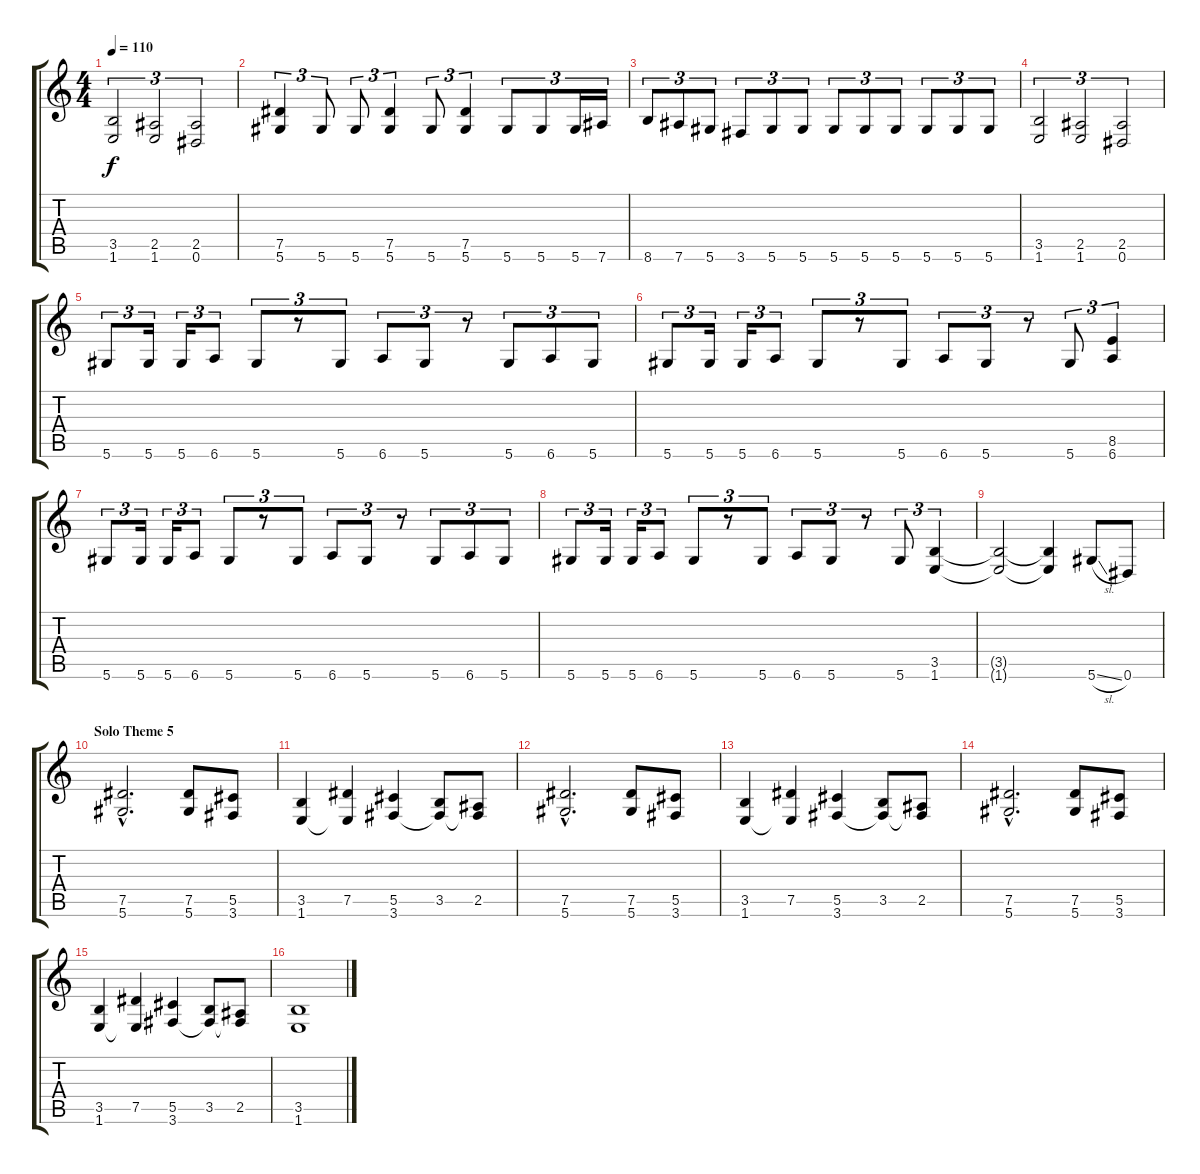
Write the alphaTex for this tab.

\track "" {instrument distortionguitar}
\staff {score tabs}
\tuning (Eb4 Bb3 Gb3 Db3 Ab2 Eb2) {hide}
\ts (4 4)
\tempo 110
\clef g2
\ks c
(3.5 1.6).2{tu (3 2) dy f} (2.5 1.6).2{tu (3 2)} (2.5 0.6).2{tu (3 2)} |
(7.5 5.6).4{tu (3 2)} 5.6.8{tu (3 2)} 5.6.8{tu (3 2)} (7.5 5.6).4{tu (3 2)} 5.6.8{tu (3 2)} (7.5 5.6).4{tu (3 2)} 5.6.8{tu (3 2)} 5.6.8{tu (3 2)} 5.6.16{tu (3 2)} 7.6.16{tu (3 2)} |
8.6.8{tu (3 2)} 7.6.8{tu (3 2)} 5.6.8{tu (3 2)} 3.6.8{tu (3 2)} 5.6.8{tu (3 2)} 5.6.8{tu (3 2)} 5.6.8{tu (3 2)} 5.6.8{tu (3 2)} 5.6.8{tu (3 2)} 5.6.8{tu (3 2)} 5.6.8{tu (3 2)} 5.6.8{tu (3 2)} |
(3.5 1.6).2{tu (3 2)} (2.5 1.6).2{tu (3 2)} (2.5 0.6).2{tu (3 2)} |
5.6.8{tu (3 2)} 5.6.16{tu (3 2)} 5.6.16{tu (3 2)} 6.6.8{tu (3 2)} 5.6.8{tu (3 2)} r.8{tu (3 2)} 5.6.8{tu (3 2)} 6.6.8{tu (3 2)} 5.6.8{tu (3 2)} r.8{tu (3 2)} 5.6.8{tu (3 2)} 6.6.8{tu (3 2)} 5.6.8{tu (3 2)} |
5.6.8{tu (3 2)} 5.6.16{tu (3 2)} 5.6.16{tu (3 2)} 6.6.8{tu (3 2)} 5.6.8{tu (3 2)} r.8{tu (3 2)} 5.6.8{tu (3 2)} 6.6.8{tu (3 2)} 5.6.8{tu (3 2)} r.8{tu (3 2)} 5.6.8{tu (3 2)} (8.5 6.6).4{tu (3 2)} |
5.6.8{tu (3 2)} 5.6.16{tu (3 2)} 5.6.16{tu (3 2)} 6.6.8{tu (3 2)} 5.6.8{tu (3 2)} r.8{tu (3 2)} 5.6.8{tu (3 2)} 6.6.8{tu (3 2)} 5.6.8{tu (3 2)} r.8{tu (3 2)} 5.6.8{tu (3 2)} 6.6.8{tu (3 2)} 5.6.8{tu (3 2)} |
5.6.8{tu (3 2)} 5.6.16{tu (3 2)} 5.6.16{tu (3 2)} 6.6.8{tu (3 2)} 5.6.8{tu (3 2)} r.8{tu (3 2)} 5.6.8{tu (3 2)} 6.6.8{tu (3 2)} 5.6.8{tu (3 2)} r.8{tu (3 2)} 5.6.8{tu (3 2)} (3.5 1.6).4{tu (3 2)} |
(3.5{t} 1.6{t}).2 (3.5{t} 1.6{t}).4 5.6{sl}.8 0.6.8 |
\section ("" "Solo Theme 5")
(7.5{hac} 5.6{hac}).2{d} (7.5 5.6).8 (5.5 3.6).8 |
(3.5 1.6).4 (7.5 1.6{t}).4 (5.5 3.6).4 (3.5 3.6{t}).8 (2.5 3.6{t}).8 |
(7.5{hac} 5.6{hac}).2{d} (7.5 5.6).8 (5.5 3.6).8 |
(3.5 1.6).4 (7.5 1.6{t}).4 (5.5 3.6).4 (3.5 3.6{t}).8 (2.5 3.6{t}).8 |
(7.5{hac} 5.6{hac}).2{d} (7.5 5.6).8 (5.5 3.6).8 |
(3.5 1.6).4 (7.5 1.6{t}).4 (5.5 3.6).4 (3.5 3.6{t}).8 (2.5 3.6{t}).8 |
(3.5 1.6).1
